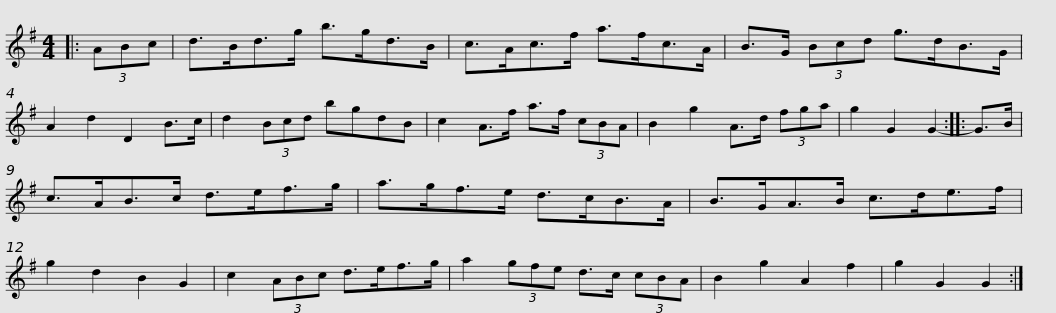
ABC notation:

X:1
L:1/8
M:4/4
I:linebreak $
K:G
V:1 treble
V:1
|: (3ABc | d>Bd>g b>gd>B | c>Ac>f a>fc>A | B>G (3Bcd g>dB>G | A2 d2 D2 B>c |$ %5
 d2 (3Bcd bgdB | c2 A>f a>f (3cBA | B2 g2 A>d (3fga | g2 G2 G2- :: G>B | %10
 c>AB>c d>ef>g |$ a>gf>e d>cB>A | B>GA>B c>de>f | g2 d2 B2 G2 | c2 (3ABc d>ef>g | %15
 a2 (3gfe d>c (3cBA |$ B2 g2 A2 f2 | g2 G2 G2 :| %18
